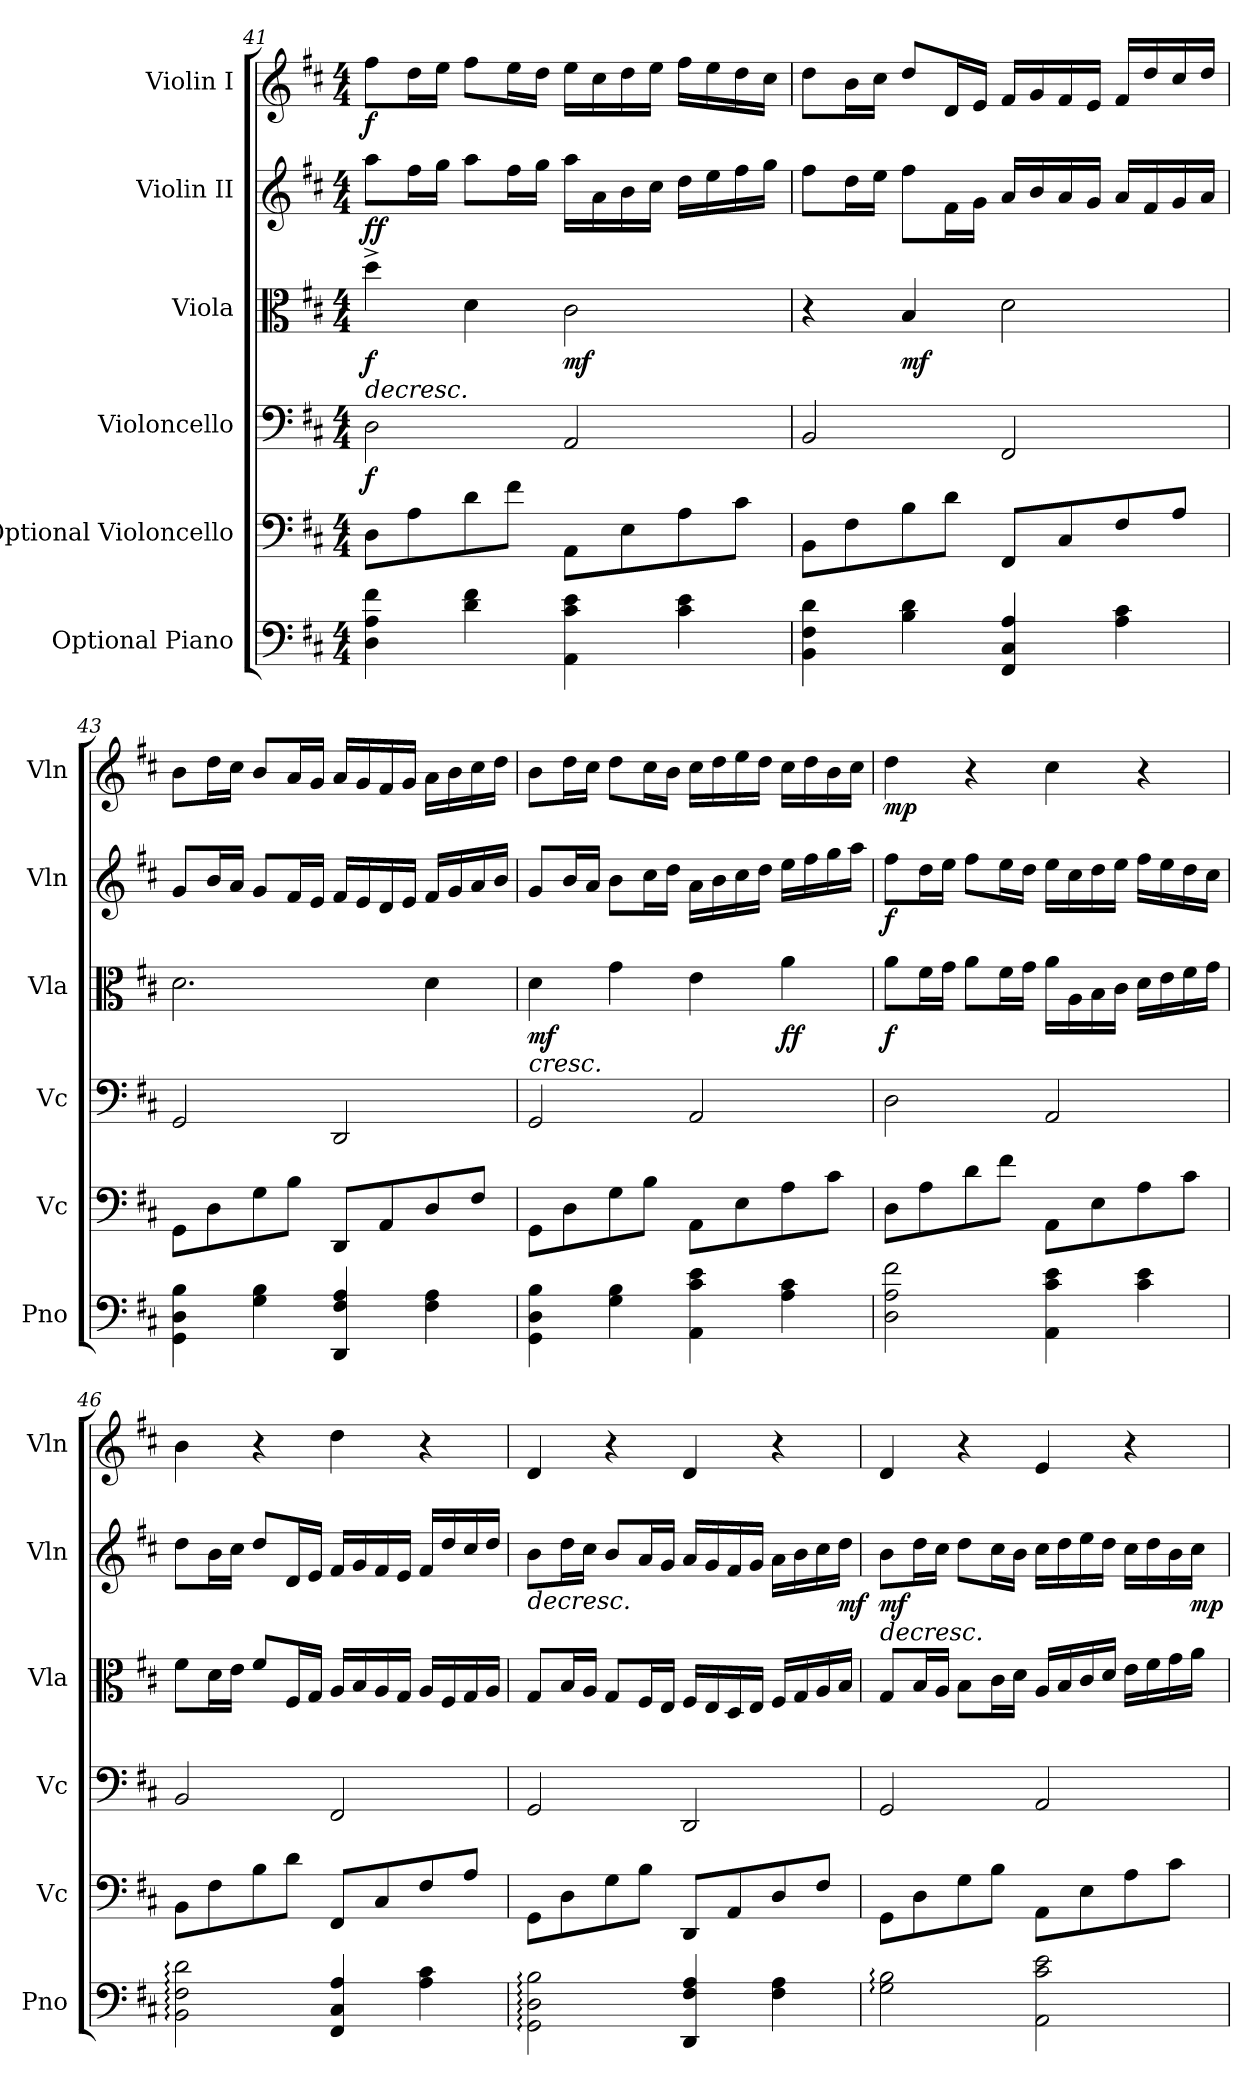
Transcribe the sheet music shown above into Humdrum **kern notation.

**kern	**kern	**kern	**dynam	**kern	**dynam	**kern	**dynam	**kern	**dynam
*part6	*part5	*part4	*part4	*part3	*part3	*part2	*part2	*part1	*part1
*staff6	*staff5	*staff4	*staff4	*staff3	*staff3	*staff2	*staff2	*staff1	*staff1
*I"Optional Piano	*I"Optional Violoncello	*I"Violoncello	*	*I"Viola	*	*I"Violin II	*	*I"Violin I	*
*I'Pno	*I'Vc	*I'Vc	*	*I'Vla	*	*I'Vln	*	*I'Vln	*
*clefF4	*clefF4	*clefF4	*	*clefC3	*	*clefG2	*	*clefG2	*
*k[f#c#]	*k[f#c#]	*k[f#c#]	*	*k[f#c#]	*	*k[f#c#]	*	*k[f#c#]	*
*M4/4	*M4/4	*M4/4	*	*M4/4	*	*M4/4	*	*M4/4	*
=41	=41	=41	=41	=41	=41	=41	=41	=41	=41
!	!	!	!LO:DY:b	!	!LO:HP:b	!	!	!	!
!	!	!	!	!	!LO:DY:n=1:b	!	!LO:DY:b	!	!LO:DY:b
4D\ 4A\ 4f#\	8D\L	2D\	f	4dd^\	> f	8aa\L	ff	8ff#\L	f
.	8A\	.	.	.	.	16ff#\L	.	16dd\L	.
.	.	.	.	.	.	16gg\JJ	.	16ee\JJ	.
4d\ 4f#\	8d\	.	.	4d\	.	8aa\L	.	8ff#\L	.
.	8f#\J	.	.	.	.	16ff#\L	.	16ee\L	.
.	.	.	.	.	.	16gg\JJ	.	16dd\JJ	.
!	!	!	!	!	!LO:DY:n=2:b	!	!	!	!
4AA\ 4c#\ 4e\	8AA\L	2AA/	.	2c#\	mf	16aa\LL	.	16ee\LL	.
.	.	.	.	.	.	16a\	.	16cc#\	.
.	8E\	.	.	.	.	16b\	.	16dd\	.
.	.	.	.	.	.	16cc#\JJ	.	16ee\JJ	.
4c#\ 4e\	8A\	.	.	.	.	16dd\LL	.	16ff#\LL	.
.	.	.	.	.	.	16ee\	.	16ee\	.
.	8c#\J	.	.	.	.	16ff#\	.	16dd\	.
.	.	.	.	.	.	16gg\JJ	.	16cc#\JJ	.
.	.	.	.	.	]	.	.	.	.
=42	=42	=42	=42	=42	=42	=42	=42	=42	=42
4BB\ 4F#\ 4d\	8BB\L	2BB/	.	4r	.	8ff#\L	.	8dd\L	.
.	8F#\	.	.	.	.	16dd\L	.	16b\L	.
.	.	.	.	.	.	16ee\JJ	.	16cc#\JJ	.
!	!	!	!	!	!LO:DY:b	!	!	!	!
4B\ 4d\	8B\	.	.	4B/	mf	8ff#\L	.	8dd/L	.
.	8d\J	.	.	.	.	16f#\L	.	16d/L	.
.	.	.	.	.	.	16g\JJ	.	16e/JJ	.
4FF#/ 4C#/ 4A/	8FF#/L	2FF#/	.	2d\	.	16a/LL	.	16f#/LL	.
.	.	.	.	.	.	16b/	.	16g/	.
.	8C#/	.	.	.	.	16a/	.	16f#/	.
.	.	.	.	.	.	16g/JJ	.	16e/JJ	.
4A\ 4c#\	8F#/	.	.	.	.	16a/LL	.	16f#/LL	.
.	.	.	.	.	.	16f#/	.	16dd/	.
.	8A/J	.	.	.	.	16g/	.	16cc#/	.
.	.	.	.	.	.	16a/JJ	.	16dd/JJ	.
!!LO:PB:g=z
=43	=43	=43	=43	=43	=43	=43	=43	=43	=43
4GG\ 4D\ 4B\	8GG\L	2GG/	.	2.d\	.	8g/L	.	8b\L	.
.	8D\	.	.	.	.	16b/L	.	16dd\L	.
.	.	.	.	.	.	16a/JJ	.	16cc#\JJ	.
4G\ 4B\	8G\	.	.	.	.	8g/L	.	8b/L	.
.	8B\J	.	.	.	.	16f#/L	.	16a/L	.
.	.	.	.	.	.	16e/JJ	.	16g/JJ	.
4DD/ 4F#/ 4A/	8DD/L	2DD/	.	.	.	16f#/LL	.	16a/LL	.
.	.	.	.	.	.	16e/	.	16g/	.
.	8AA/	.	.	.	.	16d/	.	16f#/	.
.	.	.	.	.	.	16e/JJ	.	16g/JJ	.
4F#\ 4A\	8D/	.	.	4d\	.	16f#/LL	.	16a\LL	.
.	.	.	.	.	.	16g/	.	16b\	.
.	8F#/J	.	.	.	.	16a/	.	16cc#\	.
.	.	.	.	.	.	16b/JJ	.	16dd\JJ	.
=44	=44	=44	=44	=44	=44	=44	=44	=44	=44
!	!	!	!	!	!LO:HP:b	!	!	!	!
!	!	!	!	!	!LO:DY:n=1:b	!	!	!	!
4GG\ 4D\ 4B\	8GG\L	2GG/	.	4d\	< mf	8g/L	.	8b\L	.
.	8D\	.	.	.	.	16b/L	.	16dd\L	.
.	.	.	.	.	.	16a/JJ	.	16cc#\JJ	.
4G\ 4B\	8G\	.	.	4g\	.	8b\L	.	8dd\L	.
.	8B\J	.	.	.	.	16cc#\L	.	16cc#\L	.
.	.	.	.	.	.	16dd\JJ	.	16b\JJ	.
4AA\ 4c#\ 4e\	8AA\L	2AA/	.	4e\	.	16a\LL	.	16cc#\LL	.
.	.	.	.	.	.	16b\	.	16dd\	.
.	8E\	.	.	.	.	16cc#\	.	16ee\	.
.	.	.	.	.	.	16dd\JJ	.	16dd\JJ	.
!	!	!	!	!	!LO:DY:n=2:b	!	!	!	!
4A\ 4c#\	8A\	.	.	4a\	ff	16ee\LL	.	16cc#\LL	.
.	.	.	.	.	.	16ff#\	.	16dd\	.
.	8c#\J	.	.	.	.	16gg\	.	16b\	.
.	.	.	.	.	.	16aa\JJ	.	16cc#\JJ	.
.	.	.	.	.	[	.	.	.	.
=45	=45	=45	=45	=45	=45	=45	=45	=45	=45
!	!	!	!	!	!LO:DY:b	!	!LO:DY:b	!	!LO:DY:b
2D\ 2A\ 2f#\	8D\L	2D\	.	8a\L	f	8ff#\L	f	4dd\	mp
.	8A\	.	.	16f#\L	.	16dd\L	.	.	.
.	.	.	.	16g\JJ	.	16ee\JJ	.	.	.
.	8d\	.	.	8a\L	.	8ff#\L	.	4r	.
.	8f#\J	.	.	16f#\L	.	16ee\L	.	.	.
.	.	.	.	16g\JJ	.	16dd\JJ	.	.	.
4AA\ 4c#\ 4e\	8AA\L	2AA/	.	16a\LL	.	16ee\LL	.	4cc#\	.
.	.	.	.	16A\	.	16cc#\	.	.	.
.	8E\	.	.	16B\	.	16dd\	.	.	.
.	.	.	.	16c#\JJ	.	16ee\JJ	.	.	.
4c#\ 4e\	8A\	.	.	16d\LL	.	16ff#\LL	.	4r	.
.	.	.	.	16e\	.	16ee\	.	.	.
.	8c#\J	.	.	16f#\	.	16dd\	.	.	.
.	.	.	.	16g\JJ	.	16cc#\JJ	.	.	.
!!LO:LB:g=z
=46	=46	=46	=46	=46	=46	=46	=46	=46	=46
2BB\: 2F#\: 2d\:	8BB\L	2BB/	.	8f#\L	.	8dd\L	.	4b\	.
.	8F#\	.	.	16d\L	.	16b\L	.	.	.
.	.	.	.	16e\JJ	.	16cc#\JJ	.	.	.
.	8B\	.	.	8f#/L	.	8dd/L	.	4r	.
.	8d\J	.	.	16F#/L	.	16d/L	.	.	.
.	.	.	.	16G/JJ	.	16e/JJ	.	.	.
4FF#/ 4C#/ 4A/	8FF#/L	2FF#/	.	16A/LL	.	16f#/LL	.	4dd\	.
.	.	.	.	16B/	.	16g/	.	.	.
.	8C#/	.	.	16A/	.	16f#/	.	.	.
.	.	.	.	16G/JJ	.	16e/JJ	.	.	.
4A\ 4c#\	8F#/	.	.	16A/LL	.	16f#/LL	.	4r	.
.	.	.	.	16F#/	.	16dd/	.	.	.
.	8A/J	.	.	16G/	.	16cc#/	.	.	.
.	.	.	.	16A/JJ	.	16dd/JJ	.	.	.
=47	=47	=47	=47	=47	=47	=47	=47	=47	=47
!	!	!	!	!	!	!	!LO:HP:b	!	!
2GG\: 2D\: 2B\:	8GG\L	2GG/	.	8G/L	.	8b\L	>	4d/	.
.	8D\	.	.	16B/L	.	16dd\L	.	.	.
.	.	.	.	16A/JJ	.	16cc#\JJ	.	.	.
.	8G\	.	.	8G/L	.	8b/L	.	4r	.
.	8B\J	.	.	16F#/L	.	16a/L	.	.	.
.	.	.	.	16E/JJ	.	16g/JJ	.	.	.
4DD/ 4F#/ 4A/	8DD/L	2DD/	.	16F#/LL	.	16a/LL	.	4d/	.
.	.	.	.	16E/	.	16g/	.	.	.
.	8AA/	.	.	16D/	.	16f#/	.	.	.
.	.	.	.	16E/JJ	.	16g/JJ	.	.	.
4F#\ 4A\	8D/	.	.	16F#/LL	.	16a\LL	.	4r	.
.	.	.	.	16G/	.	16b\	.	.	.
.	8F#/J	.	.	16A/	.	16cc#\	.	.	.
!	!	!	!	!	!	!	!LO:DY:b	!	!
.	.	.	.	16B/JJ	.	16dd\JJ	mf	.	.
.	.	.	.	.	.	.	]	.	.
=48	=48	=48	=48	=48	=48	=48	=48	=48	=48
!	!	!	!	!	!	!	!LO:HP:b	!	!
!	!	!	!	!	!	!	!LO:DY:n=1:b	!	!
2G\: 2B\:	8GG\L	2GG/	.	8G/L	.	8b\L	> mf	4d/	.
.	8D\	.	.	16B/L	.	16dd\L	.	.	.
.	.	.	.	16A/JJ	.	16cc#\JJ	.	.	.
.	8G\	.	.	8B\L	.	8dd\L	.	4r	.
.	8B\J	.	.	16c#\L	.	16cc#\L	.	.	.
.	.	.	.	16d\JJ	.	16b\JJ	.	.	.
2AA\ 2c#\ 2e\	8AA\L	2AA/	.	16A/LL	.	16cc#\LL	.	4e/	.
.	.	.	.	16B/	.	16dd\	.	.	.
.	8E\	.	.	16c#/	.	16ee\	.	.	.
.	.	.	.	16d/JJ	.	16dd\JJ	.	.	.
.	8A\	.	.	16e\LL	.	16cc#\LL	.	4r	.
.	.	.	.	16f#\	.	16dd\	.	.	.
.	8c#\J	.	.	16g\	.	16b\	.	.	.
!	!	!	!	!	!	!	!LO:DY:n=2:b	!	!
.	.	.	.	16a\JJ	.	16cc#\JJ	mp	.	.
.	.	.	.	.	.	.	]	.	.
=	=	=	=	=	=	=	=	=	=
*-	*-	*-	*-	*-	*-	*-	*-	*-	*-
